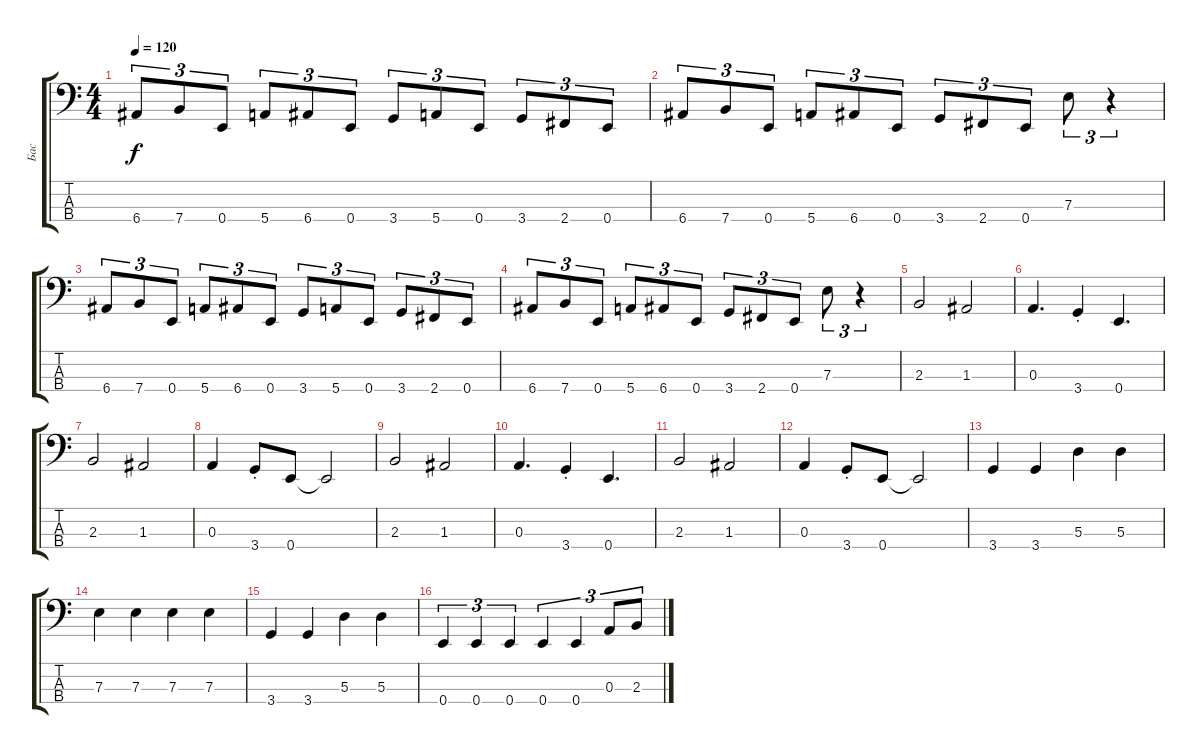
\track ("Бас" "Бас") {instrument electricbassfinger}
\staff {score tabs}
\tuning (G2 D2 A1 E1) {hide}
\ts (4 4)
\tempo 120
\clef f4
\ks c
6.4.8{tu (3 2) dy f} 7.4.8{tu (3 2)} 0.4.8{tu (3 2)} 5.4.8{tu (3 2)} 6.4.8{tu (3 2)} 0.4.8{tu (3 2)} 3.4.8{tu (3 2)} 5.4.8{tu (3 2)} 0.4.8{tu (3 2)} 3.4.8{tu (3 2)} 2.4.8{tu (3 2)} 0.4.8{tu (3 2)} |
6.4.8{tu (3 2)} 7.4.8{tu (3 2)} 0.4.8{tu (3 2)} 5.4.8{tu (3 2)} 6.4.8{tu (3 2)} 0.4.8{tu (3 2)} 3.4.8{tu (3 2)} 2.4.8{tu (3 2)} 0.4.8{tu (3 2)} 7.3.8{tu (3 2)} r.4{tu (3 2)} |
6.4.8{tu (3 2)} 7.4.8{tu (3 2)} 0.4.8{tu (3 2)} 5.4.8{tu (3 2)} 6.4.8{tu (3 2)} 0.4.8{tu (3 2)} 3.4.8{tu (3 2)} 5.4.8{tu (3 2)} 0.4.8{tu (3 2)} 3.4.8{tu (3 2)} 2.4.8{tu (3 2)} 0.4.8{tu (3 2)} |
6.4.8{tu (3 2)} 7.4.8{tu (3 2)} 0.4.8{tu (3 2)} 5.4.8{tu (3 2)} 6.4.8{tu (3 2)} 0.4.8{tu (3 2)} 3.4.8{tu (3 2)} 2.4.8{tu (3 2)} 0.4.8{tu (3 2)} 7.3.8{tu (3 2)} r.4{tu (3 2)} |
2.3.2 1.3.2 |
0.3.4{d} 3.4{st}.4 0.4.4{d} |
2.3.2 1.3.2 |
0.3.4 3.4{st}.8 0.4.8 0.4{t}.2 |
2.3.2 1.3.2 |
0.3.4{d} 3.4{st}.4 0.4.4{d} |
2.3.2 1.3.2 |
0.3.4 3.4{st}.8 0.4.8 0.4{t}.2 |
3.4.4 3.4.4 5.3.4 5.3.4 |
7.3.4 7.3.4 7.3.4 7.3.4 |
3.4.4 3.4.4 5.3.4 5.3.4 |
0.4.4{tu (3 2)} 0.4.4{tu (3 2)} 0.4.4{tu (3 2)} 0.4.4{tu (3 2)} 0.4.4{tu (3 2)} 0.3.8{tu (3 2)} 2.3.8{tu (3 2)}
